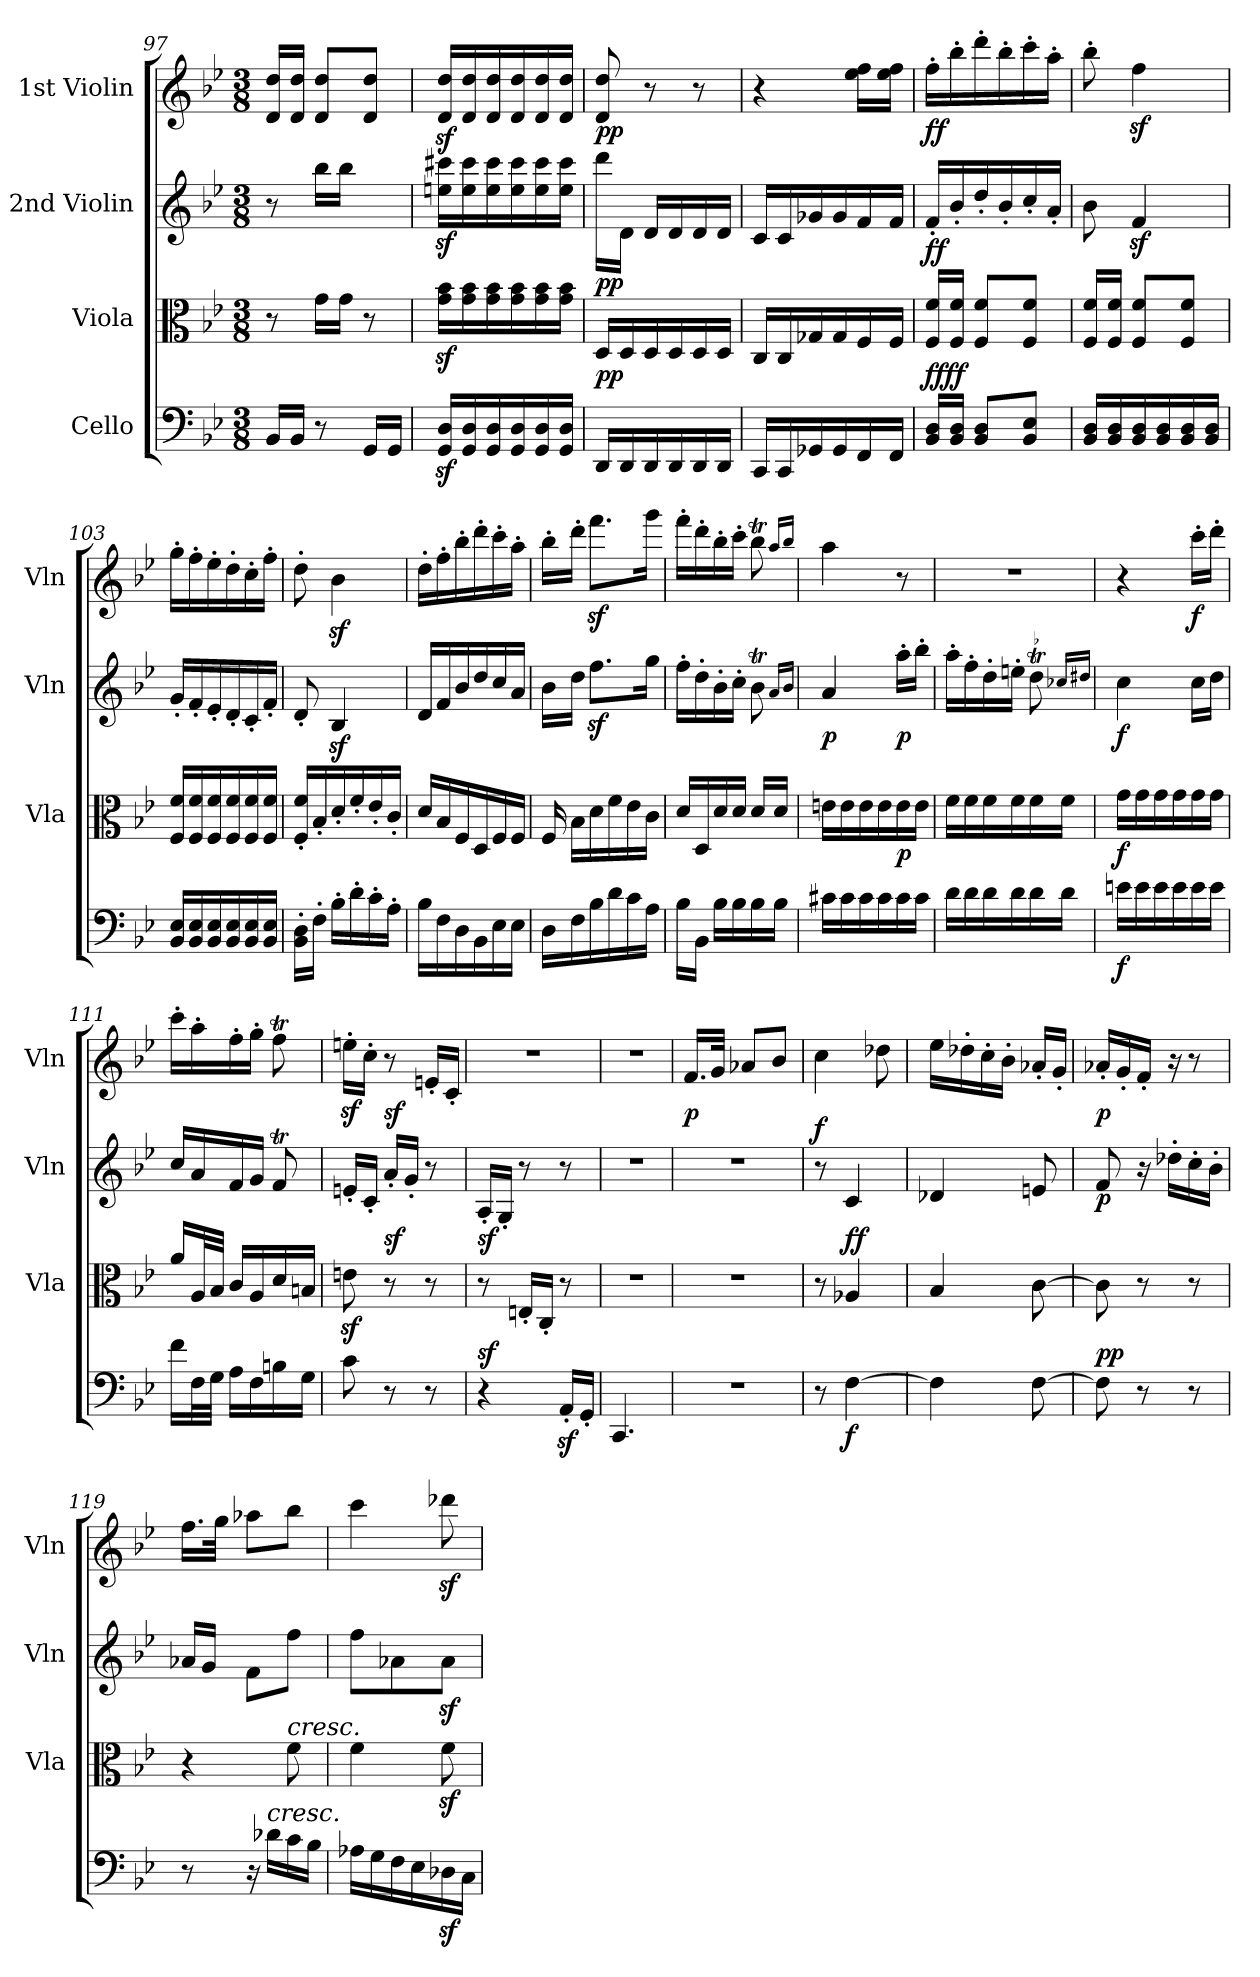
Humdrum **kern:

**kern	**dynam	**kern	**dynam	**kern	**dynam	**kern	**dynam
*part4	*part4	*part3	*part3	*part2	*part2	*part1	*part1
*staff4	*staff4	*staff3	*staff3	*staff2	*staff2	*staff1	*staff1
*I"Cello	*	*I"Viola	*	*I"2nd Violin	*	*I"1st Violin	*
*	*	*I'Vla	*	*I'Vln	*	*I'Vln	*
*clefF4	*	*clefC3	*	*clefG2	*	*clefG2	*
*k[b-e-]	*	*k[b-e-]	*	*k[b-e-]	*	*k[b-e-]	*
*B-:	*	*B-:	*	*B-:	*	*B-:	*
*M3/8	*	*M3/8	*	*M3/8	*	*M3/8	*
=97	=97	=97	=97	=97	=97	=97	=97
16BB-/LL	.	8r	.	8r	.	16d/ 16dd/LL	.
16BB-/JJ	.	.	.	.	.	16d/ 16dd/JJ	.
8r	.	16g\LL	.	16bb-\LL	.	8d/ 8dd/L	.
.	.	16g\JJ	.	16bb-\JJ	.	.	.
16GG/LL	.	8r	.	8ryy	.	8d/ 8dd/J	.
16GG/JJ	.	.	.	.	.	.	.
=98	=98	=98	=98	=98	=98	=98	=98
16GG/z< 16D/z<LL	.	16g\z< 16b-\z<LL	.	16een\z< 16ccc#X\z<LL	.	16d/z< 16dd/z<LL	.
16GG/ 16D/	.	16g\ 16b-\	.	16ee\ 16ccc#\	.	16d/ 16dd/	.
16GG/ 16D/	.	16g\ 16b-\	.	16ee\ 16ccc#\	.	16d/ 16dd/	.
16GG/ 16D/	.	16g\ 16b-\	.	16ee\ 16ccc#\	.	16d/ 16dd/	.
16GG/ 16D/	.	16g\ 16b-\	.	16ee\ 16ccc#\	.	16d/ 16dd/	.
16GG/ 16D/JJ	.	16g\ 16b-\JJ	.	16ee\ 16ccc#\JJ	.	16d/ 16dd/JJ	.
=99	=99	=99	=99	=99	=99	=99	=99
!	!LO:DY:a	!	!LO:DY:a	!	!	!	!LO:DY:b
16DD/LL	pp	16D/LL	pp	16ddd\LL	.	8d/ 8dd/	pp
16DD/	.	16D/	.	16d\JJ	.	.	.
16DD/	.	16D/	.	16d/LL	.	8r	.
16DD/	.	16D/	.	16d/	.	.	.
16DD/	.	16D/	.	16d/	.	8r	.
16DD/JJ	.	16D/JJ	.	16d/JJ	.	.	.
!!LO:LB:g=z
=100	=100	=100	=100	=100	=100	=100	=100
16CC/LL	.	16C/LL	.	16c/LL	.	4r	.
16CC/	.	16C/	.	16c/	.	.	.
16GG-X/	.	16G-X/	.	16g-X/	.	.	.
16GG-/	.	16G-/	.	16g-/	.	.	.
16FF/	.	16F/	.	16f/	.	16ee-\ 16ff\LL	.
16FF/JJ	.	16F/JJ	.	16f/JJ	.	16ee-\ 16ff\JJ	.
=101	=101	=101	=101	=101	=101	=101	=101
!	!LO:DY:b	!	!	!	!	!	!
!	!LO:DY:n=1:a	!	!	!	!LO:DY:b	!	!LO:DY:b
16BB-/ 16D/LL	ff ff	16F/ 16f/LL	.	16f'/LL	ff	16ff'\LL	ff
16BB-/ 16D/JJ	.	16F/ 16f/JJ	.	16b-'/	.	16bb-'\	.
8BB-/ 8D/L	.	8F/ 8f/L	.	16dd'/	.	16ddd'\	.
.	.	.	.	16b-'/	.	16bb-'\	.
8BB-/ 8E-/J	.	8F/ 8f/J	.	16cc'/	.	16ccc'\	.
.	.	.	.	16a'/JJ	.	16aa'\JJ	.
=102	=102	=102	=102	=102	=102	=102	=102
16BB-/ 16D/LL	.	16F/ 16f/LL	.	8b-\	.	8bb-'\	.
16BB-/ 16D/	.	16F/ 16f/JJ	.	.	.	.	.
16BB-/ 16D/	.	8F/ 8f/L	.	4fz</	.	4ffz<\	.
16BB-/ 16D/	.	.	.	.	.	.	.
16BB-/ 16D/	.	8F/ 8f/J	.	.	.	.	.
16BB-/ 16D/JJ	.	.	.	.	.	.	.
=103	=103	=103	=103	=103	=103	=103	=103
16BB-/ 16E-/LL	.	16F/ 16f/LL	.	16g'/LL	.	16gg'\LL	.
16BB-/ 16E-/	.	16F/ 16f/	.	16f'/	.	16ff'\	.
16BB-/ 16E-/	.	16F/ 16f/	.	16e-'/	.	16ee-'\	.
16BB-/ 16E-/	.	16F/ 16f/	.	16d'/	.	16dd'\	.
16BB-/ 16E-/	.	16F/ 16f/	.	16c'/	.	16cc'\	.
16BB-/ 16E-/JJ	.	16F/ 16f/JJ	.	16f'/JJ	.	16ff'\JJ	.
!!LO:PB:g=z
=104	=104	=104	=104	=104	=104	=104	=104
16BB-\' 16D\'LL	.	16F/' 16f/'LL	.	8d'/	.	8dd'\	.
16F'\JJ	.	16B-'/	.	.	.	.	.
16B-'\LL	.	16d'/	.	4B-z</	.	4b-z<\	.
16d'\	.	16f'/	.	.	.	.	.
16c'\	.	16e-'/	.	.	.	.	.
16A'\JJ	.	16c'/JJ	.	.	.	.	.
=105	=105	=105	=105	=105	=105	=105	=105
16B-\LL	.	16d/LL	.	16d/LL	.	16dd'\LL	.
16F\	.	16B-/	.	16f/	.	16ff'\	.
16D\	.	16F/	.	16b-/	.	16bb-'\	.
16BB-\	.	16D/	.	16dd/	.	16ddd'\	.
16E-\	.	16F/	.	16cc/	.	16ccc'\	.
16E-\JJ	.	16F/JJ	.	16a/JJ	.	16aa'\JJ	.
=106	=106	=106	=106	=106	=106	=106	=106
16D\LL	.	16F/	.	16b-\LL	.	16bb-'\LL	.
16F\	.	16B-\LL	.	16dd\JJ	.	16ddd'\JJ	.
16B-\	.	16d\	.	8.ffz<\L	.	8.fffz<\L	.
16d\	.	16f\	.	.	.	.	.
16c\	.	16e-\	.	.	.	.	.
16A\JJ	.	16c\JJ	.	16gg\Jk	.	16ggg\Jk	.
=107	=107	=107	=107	=107	=107	=107	=107
16B-\LL	.	16d/LL	.	16ff'\LL	.	16fff'\LL	.
16BB-\JJ	.	16D/	.	16dd'\	.	16ddd'\	.
16B-\LL	.	16d/	.	16b-'\	.	16bb-'\	.
16B-\	.	16d/JJ	.	16cc'\JJ	.	16ccc'\JJ	.
16B-\	.	16d/LL	.	8b-T\	.	8bb-T\	.
16B-\JJ	.	16d/JJ	.	.	.	.	.
.	.	.	.	16qa/LL	.	16qaa/LL	.
.	.	.	.	16qb-/JJ	.	16qbb-/JJ	.
=108	=108	=108	=108	=108	=108	=108	=108
!	!	!	!	!	!LO:DY:b	!	!
16c#X\LL	.	16en\LL	.	4a/	p	4aa\	.
16c#\	.	16e\	.	.	.	.	.
16c#\	.	16e\	.	.	.	.	.
16c#\	.	16e\	.	.	.	.	.
!	!	!	!LO:DY:b	!	!LO:DY:b	!	!
16c#\	.	16e\	p	16aa'\LL	p	8r	.
16c#\JJ	.	16e\JJ	.	16bb-'\JJ	.	.	.
!!LO:LB:g=z
=109	=109	=109	=109	=109	=109	=109	=109
16d\LL	.	16f\LL	.	16aa'\LL	.	4.r	.
16d\	.	16f\	.	16ff'\	.	.	.
16d\	.	16f\	.	16dd'\	.	.	.
16d\	.	16f\	.	16een'\JJ	.	.	.
16d\	.	16f\	.	8ddt\	.	.	.
16d\JJ	.	16f\JJ	.	.	.	.	.
.	.	.	.	16qcc-X/LL	.	.	.
.	.	.	.	16qdd#X/JJ	.	.	.
=110	=110	=110	=110	=110	=110	=110	=110
!	!LO:DY:b	!	!LO:DY:b	!	!LO:DY:b	!	!
16en\LL	f	16g\LL	f	4cc\	f	4r	.
16e\	.	16g\	.	.	.	.	.
16e\	.	16g\	.	.	.	.	.
16e\	.	16g\	.	.	.	.	.
!	!	!	!	!	!	!	!LO:DY:b
16e\	.	16g\	.	16cc\LL	.	16ccc'\LL	f
16e\JJ	.	16g\JJ	.	16dd\JJ	.	16ddd'\JJ	.
=111	=111	=111	=111	=111	=111	=111	=111
16f\LL	.	16a/LL	.	16cc/LL	.	16ccc'\LL	.
32F\L	.	32A/L	.	16a/	.	16aa'\	.
32G\JJJ	.	32B-/JJJ	.	.	.	.	.
16A\LL	.	16c/LL	.	16f/	.	16ff'\	.
16F\	.	16A/	.	16g/JJ	.	16gg'\JJ	.
16Bn\	.	16d/	.	8fT/	.	8ffT\	.
16G\JJ	.	16Bn/JJ	.	.	.	.	.
=112	=112	=112	=112	=112	=112	=112	=112
8c\	.	8enz>\	.	16en'/LL	.	16eenz<'\LL	.
.	.	.	.	16c'/JJ	.	16cc'\JJ	.
!	!	!	!LO:DY:a	!	!	!	!LO:DY:b
8r	.	8r	sf	16a'/LL	.	8r	sf
.	.	.	.	16g'/JJ	.	.	.
8r	.	8r	.	8r	.	16en'/LL	.
.	.	.	.	.	.	16c'/JJ	.
!!LO:PB:g=z
=113	=113	=113	=113	=113	=113	=113	=113
!	!LO:DY:a	!	!LO:DY:a	!	!	!	!
4r	sf	8r	sf	16A'/LL	.	4.r	.
.	.	.	.	16G'/JJ	.	.	.
.	.	16En'/LL	.	8r	.	.	.
.	.	16C'/JJ	.	.	.	.	.
16AAz<'/LL	.	8r	.	8r	.	.	.
16GG'/JJ	.	.	.	.	.	.	.
=114	=114	=114	=114	=114	=114	=114	=114
4.CC/	.	4.r	.	4.r	.	4.r	.
=115	=115	=115	=115	=115	=115	=115	=115
!	!	!	!	!	!	!	!LO:DY:b
4.r	.	4.r	.	4.r	.	16.f/LL	p
.	.	.	.	.	.	32g/JJk	.
.	.	.	.	.	.	8a-X/L	.
.	.	.	.	.	.	8b-/J	.
=116	=116	=116	=116	=116	=116	=116	=116
!	!	!	!	!	!LO:DY:a	!	!
8r	.	8r	.	8r	f	4cc\	.
!	!LO:DY:b	!	!LO:DY:b	!	!	!	!
!	!	!	!LO:DY:n=1:a	!	!	!	!
[4F\	f	4A-X/	f f	4c/	.	.	.
.	.	.	.	.	.	8dd-X\	.
=117	=117	=117	=117	=117	=117	=117	=117
4F\]	.	4B-/	.	4d-X/	.	16ee-\LL	.
.	.	.	.	.	.	16dd-X'\	.
.	.	.	.	.	.	16cc'\	.
.	.	.	.	.	.	16b-'\JJ	.
[8F\	.	[8c\	.	8en/	.	16a-X'/LL	.
.	.	.	.	.	.	16g'/JJ	.
=118	=118	=118	=118	=118	=118	=118	=118
!	!LO:DY:b	!	!	!	!	!	!
!	!LO:DY:n=1:a	!	!	!	!LO:DY:b	!	!LO:DY:b
8F\]	p p	8c\]	.	8f/	p	16a-X'/LL	p
.	.	.	.	.	.	16g'/	.
8r	.	8r	.	16r	.	16f'/JJ	.
.	.	.	.	16dd-X'\LL	.	16r	.
8r	.	8r	.	16cc'\	.	8r	.
.	.	.	.	16b-'\JJ	.	.	.
=119	=119	=119	=119	=119	=119	=119	=119
8r	.	4r	.	16a-X/LL	.	16.ff\LL	.
.	.	.	.	16g/JJ	.	.	.
.	.	.	.	.	.	32gg\JJk	.
16r	.	.	.	8f\L	.	8aa-X\L	.
!LO:TX:a:i:t=cresc.	!	!	!	!	!	!	!
16d-X\LL	.	.	.	.	.	.	.
!	!	!LO:TX:a:i:t=cresc.	!	!	!	!	!
16c\	.	8f\	.	8ff\J	.	8bb-\J	.
16B-\JJ	.	.	.	.	.	.	.
!!LO:LB:g=z
=120	=120	=120	=120	=120	=120	=120	=120
16A-X\LL	.	4f\	.	8ff\L	.	4ccc\	.
16G\	.	.	.	.	.	.	.
16F\	.	.	.	8a-X\	.	.	.
16E-\	.	.	.	.	.	.	.
16D-Xz<\	.	8fz<\	.	8a-z<\J	.	8ddd-Xz<\	.
16C\JJ	.	.	.	.	.	.	.
=	=	=	=	=	=	=	=
*-	*-	*-	*-	*-	*-	*-	*-
